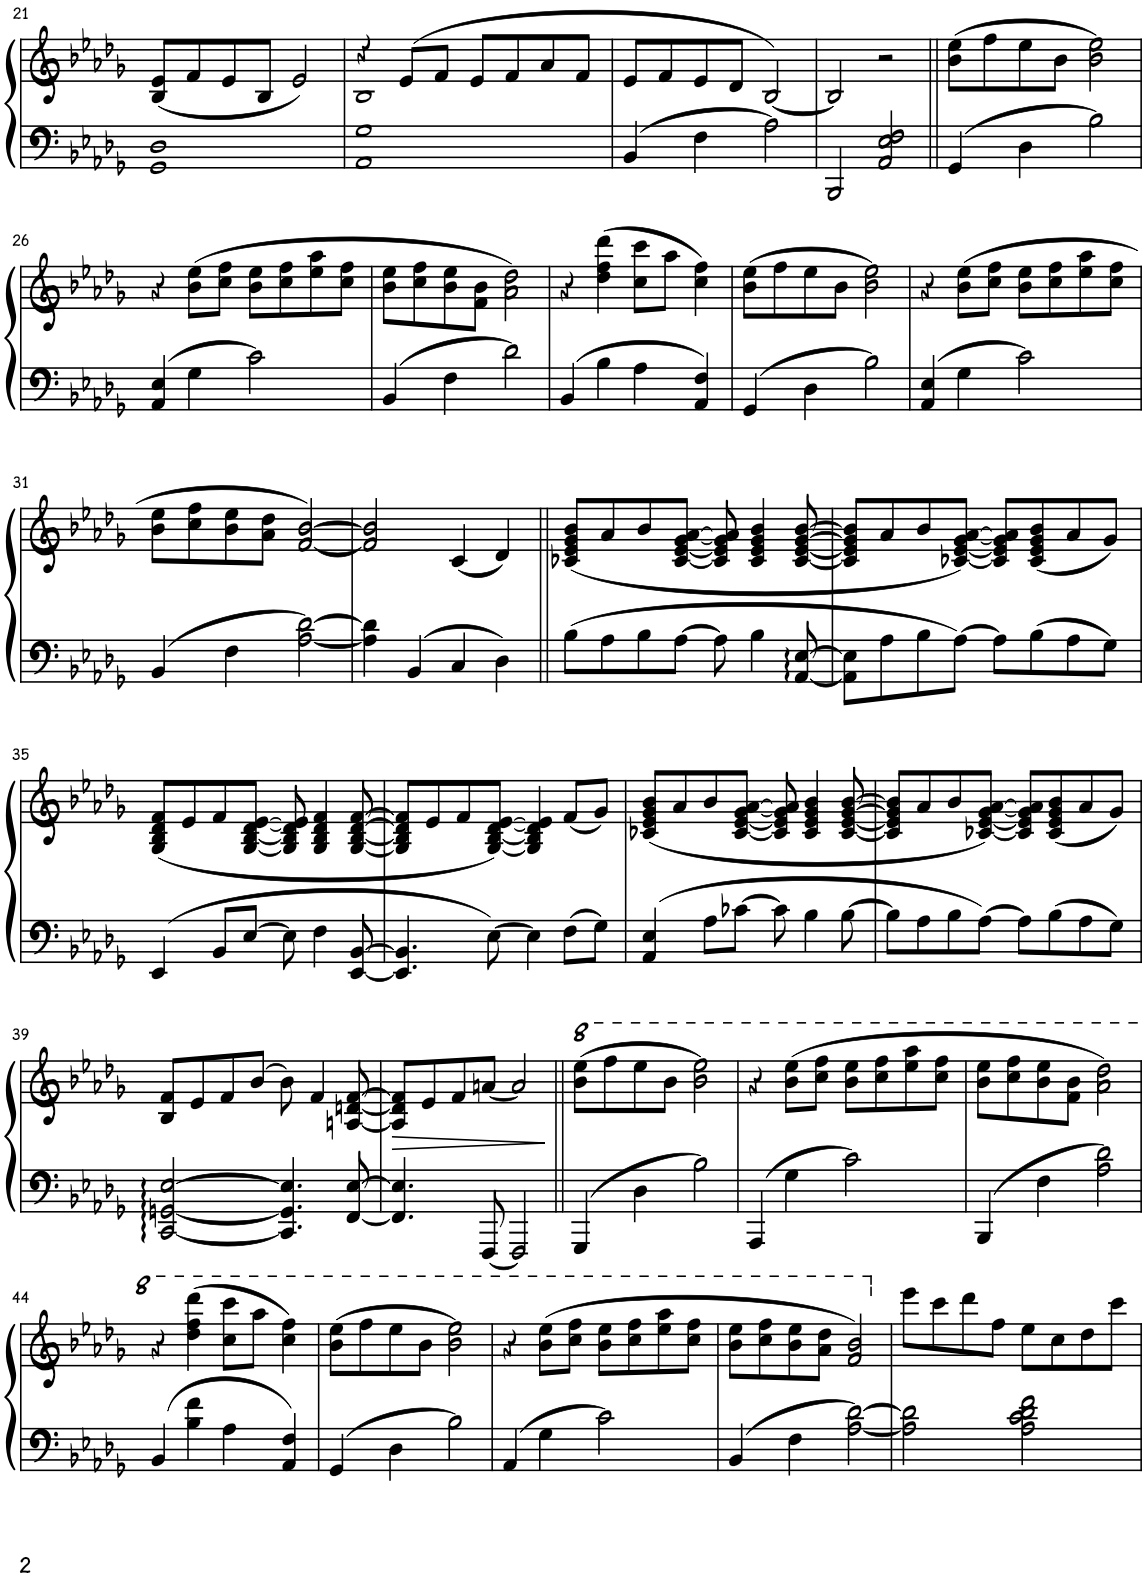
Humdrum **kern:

**kern	**kern	**dynam
*part1	*part1	*part1
*staff2	*staff1	*staff1/2
*I"Piano	*	*
*I'Pno.	*	*
!!LO:PB:g=z
*clefF4	*clefG2	*
*k[b-e-a-d-g-]	*k[b-e-a-d-g-]	*
*M4/4	*M4/4	*
=21	=21	=21
1GG- 1D-	(8B-/ 8e-/L	.
.	8f/	.
.	8e-/	.
.	8B-/J	.
.	2e-/)	.
=22	=22	=22
*	*^	*
1AA- 1G-	4r	1B-	.
.	(8e-/L	.	.
.	8f/J	.	.
.	8e-/L	.	.
.	8f/	.	.
.	8a-/	.	.
.	8f/J	.	.
*	*v	*v	*
=23	=23	=23
4BB-/	8e-/L	.
.	8f/	.
4F\	8e-/	.
.	8d-/J	.
2A-\	[2B-/)	.
=24	=24	=24
2BBB-/	2B-/]	.
2AA-/ 2E-/ 2F/	2r	.
=25||	=25||	=25||
4GG-/	(8b-\ 8ee-\L	.
.	8ff\	.
4D-\	8ee-\	.
.	8b-\J	.
2B-\	2b-\ 2ee-\)	.
!!LO:LB:g=z
=26	=26	=26
4AA-/ 4E-/	4r	.
4G-\	(8b-\ 8ee-\L	.
.	8cc\ 8ff\J	.
2c\	8b-\ 8ee-\L	.
.	8cc\ 8ff\	.
.	8ee-\ 8aa-\	.
.	8cc\ 8ff\J	.
=27	=27	=27
4BB-/	8b-\ 8ee-\L	.
.	8cc\ 8ff\	.
4F\	8b-\ 8ee-\	.
.	8f\ 8b-\J	.
2d-\	2a-\ 2dd-\)	.
=28	=28	=28
4BB-/	4r	.
4B-\	(4dd-\ 4ff\ 4ddd-\	.
4A-\	8cc\ 8ccc\L	.
.	8aa-\J	.
4AA-/ 4F/	4cc\ 4ff\)	.
=29	=29	=29
4GG-/	(8b-\ 8ee-\L	.
.	8ff\	.
4D-\	8ee-\	.
.	8b-\J	.
2B-\	2b-\ 2ee-\)	.
=30	=30	=30
4AA-/ 4E-/	4r	.
4G-\	(8b-\ 8ee-\L	.
.	8cc\ 8ff\J	.
2c\	8b-\ 8ee-\L	.
.	8cc\ 8ff\	.
.	8ee-\ 8aa-\	.
.	8cc\ 8ff\J	.
!!LO:LB:g=z
=31	=31	=31
4BB-/	8b-\ 8ee-\L	.
.	8cc\ 8ff\	.
4F\	8b-\ 8ee-\	.
.	8a-\ 8dd-\J	.
[2A-\ [2d-\	[2f/ [2b-/)	.
=32	=32	=32
4A-\] 4d-\]	2f/] 2b-/]	.
4BB-/	.	.
4C/	(4c/	.
4D-\	4d-/)	.
=33||	=33||	=33||
8B-\L	(8c-X/ 8e-/ 8g-/ 8b-/L	.
8A-\	8a-/	.
8B-\	8b-/	.
[8A-\J	[8c-/ [8e-/ [8g-/ [8a-/J	.
8A-\]	8c-/] 8e-/] 8g-/] 8a-/]	.
4B-\	4c-/ 4e-/ 4g-/ 4b-/	.
[8AA-/:: [8E-/::	[8c-/ [8e-/ [8g-/ [8b-/	.
=34	=34	=34
8AA-\] 8E-\]L	8c-/] 8e-/] 8g-/] 8b-/]L	.
8A-\	8a-/	.
8B-\	8b-/	.
[8A-\J	[8c-X/ [8e-/ [8g-/ [8a-/J)	.
8A-\L]	8c-/] 8e-/] 8g-/] 8a-/]L	.
8B-\	(8c-/ 8e-/ 8g-/ 8b-/	.
8A-\	8a-/	.
8G-\J	8g-/J)	.
!!LO:LB:g=z
=35	=35	=35
4EE-/	(8G-/ 8B-/ 8d-/ 8f/L	.
.	8e-/	.
8BB-/L	8f/	.
[8E-/J	[8G-/ [8B-/ [8d-/ [8e-/J	.
8E-\]	8G-/] 8B-/] 8d-/] 8e-/]	.
4F\	4G-/ 4B-/ 4d-/ 4f/	.
[8EE-/ [8BB-/	[8G-/ [8B-/ [8d-/ [8f/	.
=36	=36	=36
4.EE-/] 4.BB-/]	8G-/] 8B-/] 8d-/] 8f/]L	.
.	8e-/	.
.	8f/	.
[8E-\	[8G-/ [8B-/ [8d-/ [8e-/J)	.
4E-\]	4G-/] 4B-/] 4d-/] 4e-/]	.
8F\L	(8f/L	.
8G-\J	8g-/J)	.
=37	=37	=37
4AA-/ 4E-/	(8c-X/ 8e-/ 8g-/ 8b-/L	.
.	8a-/	.
8A-\L	8b-/	.
[8c-X\J	[8c-/ [8e-/ [8g-/ [8a-/J	.
8c-\]	8c-/] 8e-/] 8g-/] 8a-/]	.
4B-\	4c-/ 4e-/ 4g-/ 4b-/	.
[8B-\	[8c-/ [8e-/ [8g-/ [8b-/	.
=38	=38	=38
8B-\L]	8c-/] 8e-/] 8g-/] 8b-/]L	.
8A-\	8a-/	.
8B-\	8b-/	.
[8A-\J	[8c-X/ [8e-/ [8g-/ [8a-/J)	.
8A-\L]	8c-/] 8e-/] 8g-/] 8a-/]L	.
8B-\	(8c-/ 8e-/ 8g-/ 8b-/	.
8A-\	8a-/	.
8G-\J	8g-/J)	.
!!LO:LB:g=z
=39	=39	=39
[2CC/:: [2GGn/:: [2E-/::	8B-/ 8f/L	.
.	8e-/	.
.	8f/	.
.	[8b-/J	.
4.CC/] 4.GG/] 4.E-/]	8b-\]	.
.	4f/	.
[8FF/ [8E-/	[8An/ [8dn/ [8f/	.
=40	=40	=40
!	!	!LO:HP:b
4.FF/] 4.E-/]	8A/] 8d/] 8f/]L	>
.	8e-/	.
.	8f/	.
[8FFF/	[8an/J	.
2FFF/]	2a/]	.
.	.	]
=41||	=41||	=41||
*	*8va	*
4GGG-/	(8bb-\ 8eee-\L	.
.	8fff\	.
4D-\	8eee-\	.
.	8bb-\J	.
2B-\	2bb-\ 2eee-\)	.
=42	=42	=42
4AAA-/	4r	.
4G-\	(8bb-\ 8eee-\L	.
.	8ccc\ 8fff\J	.
2c\	8bb-\ 8eee-\L	.
.	8ccc\ 8fff\	.
.	8eee-\ 8aaa-\	.
.	8ccc\ 8fff\J	.
=43	=43	=43
4BBB-/	8bb-\ 8eee-\L	.
.	8ccc\ 8fff\	.
4F\	8bb-\ 8eee-\	.
.	8ff\ 8bb-\J	.
2A-\ 2d-\	2aa-\ 2ddd-\)	.
!!LO:LB:g=z
=44	=44	=44
4BB-/	4r	.
4B-\ 4f\	(4ddd-\ 4fff\ 4dddd-\	.
4A-\	8ccc\ 8cccc\L	.
.	8aaa-\J	.
4AA-/ 4F/	4ccc\ 4fff\)	.
=45	=45	=45
4GG-/	(8bb-\ 8eee-\L	.
.	8fff\	.
4D-\	8eee-\	.
.	8bb-\J	.
2B-\	2bb-\ 2eee-\)	.
=46	=46	=46
4AA-/	4r	.
4G-\	(8bb-\ 8eee-\L	.
.	8ccc\ 8fff\J	.
2c\	8bb-\ 8eee-\L	.
.	8ccc\ 8fff\	.
.	8eee-\ 8aaa-\	.
.	8ccc\ 8fff\J	.
=47	=47	=47
4BB-/	8bb-\ 8eee-\L	.
.	8ccc\ 8fff\	.
4F\	8bb-\ 8eee-\	.
.	8aa-\ 8ddd-\J	.
[2A-\ [2d-\	2ff/ 2bb-/)	.
=48	=48	=48
*	*X8va	*
2A-\] 2d-\]	8eee-\L	.
.	8ccc\	.
.	8ddd-\	.
.	8ff\J	.
2A-\ 2c\ 2d-\ 2f\	8ee-\L	.
.	8cc\	.
.	8dd-\	.
.	8ccc\J	.
=	=	=
*-	*-	*-
